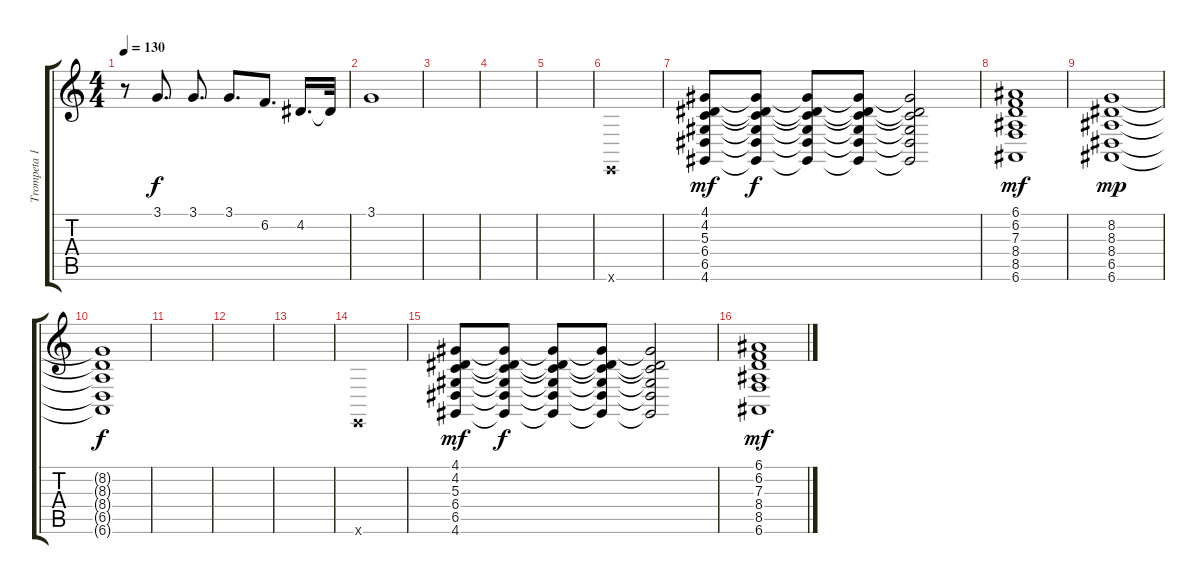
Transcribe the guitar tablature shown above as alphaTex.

\track ("Trompeta 1 / Acordeon 1" "Trompeta 1") {instrument tuba}
\staff {score tabs}
\tuning (E4 B3 G3 D3 A2 E2) {hide}
\ts (4 4)
\tempo 130
\clef g2
\ks c
r.8{dy f} 3.1.8{d instrument tuba} 3.1.8{d} 3.1.8{d} 6.2.8{d} 4.2.16{d} 4.2{t}.32 |
3.1.1 |
|
|
|
0.6{x}.1{volume 7} |
(4.1 4.2 5.3 6.4 6.5 4.6).8{dy mf} (4.1{t} 4.2{t} 5.3{t} 6.4{t} 6.5{t} 4.6{t}).8{dy f} (4.1{t} 4.2{t} 5.3{t} 6.4{t} 6.5{t} 4.6{t}).8 (4.1{t} 4.2{t} 5.3{t} 6.4{t} 6.5{t} 4.6{t}).8 (4.1{t} 4.2{t} 5.3{t} 6.4{t} 6.5{t} 4.6{t}).2 |
(6.1 6.2 7.3 8.4 8.5 6.6).1{dy mf} |
(8.2 8.3 8.4 6.5 6.6).1{dy mp} |
(8.2{t} 8.3{t} 8.4{t} 6.5{t} 6.6{t}).1{dy f} |
|
|
|
0.6{x}.1{volume 7} |
(4.1 4.2 5.3 6.4 6.5 4.6).8{dy mf} (4.1{t} 4.2{t} 5.3{t} 6.4{t} 6.5{t} 4.6{t}).8{dy f} (4.1{t} 4.2{t} 5.3{t} 6.4{t} 6.5{t} 4.6{t}).8 (4.1{t} 4.2{t} 5.3{t} 6.4{t} 6.5{t} 4.6{t}).8 (4.1{t} 4.2{t} 5.3{t} 6.4{t} 6.5{t} 4.6{t}).2 |
(6.1 6.2 7.3 8.4 8.5 6.6).1{dy mf}
